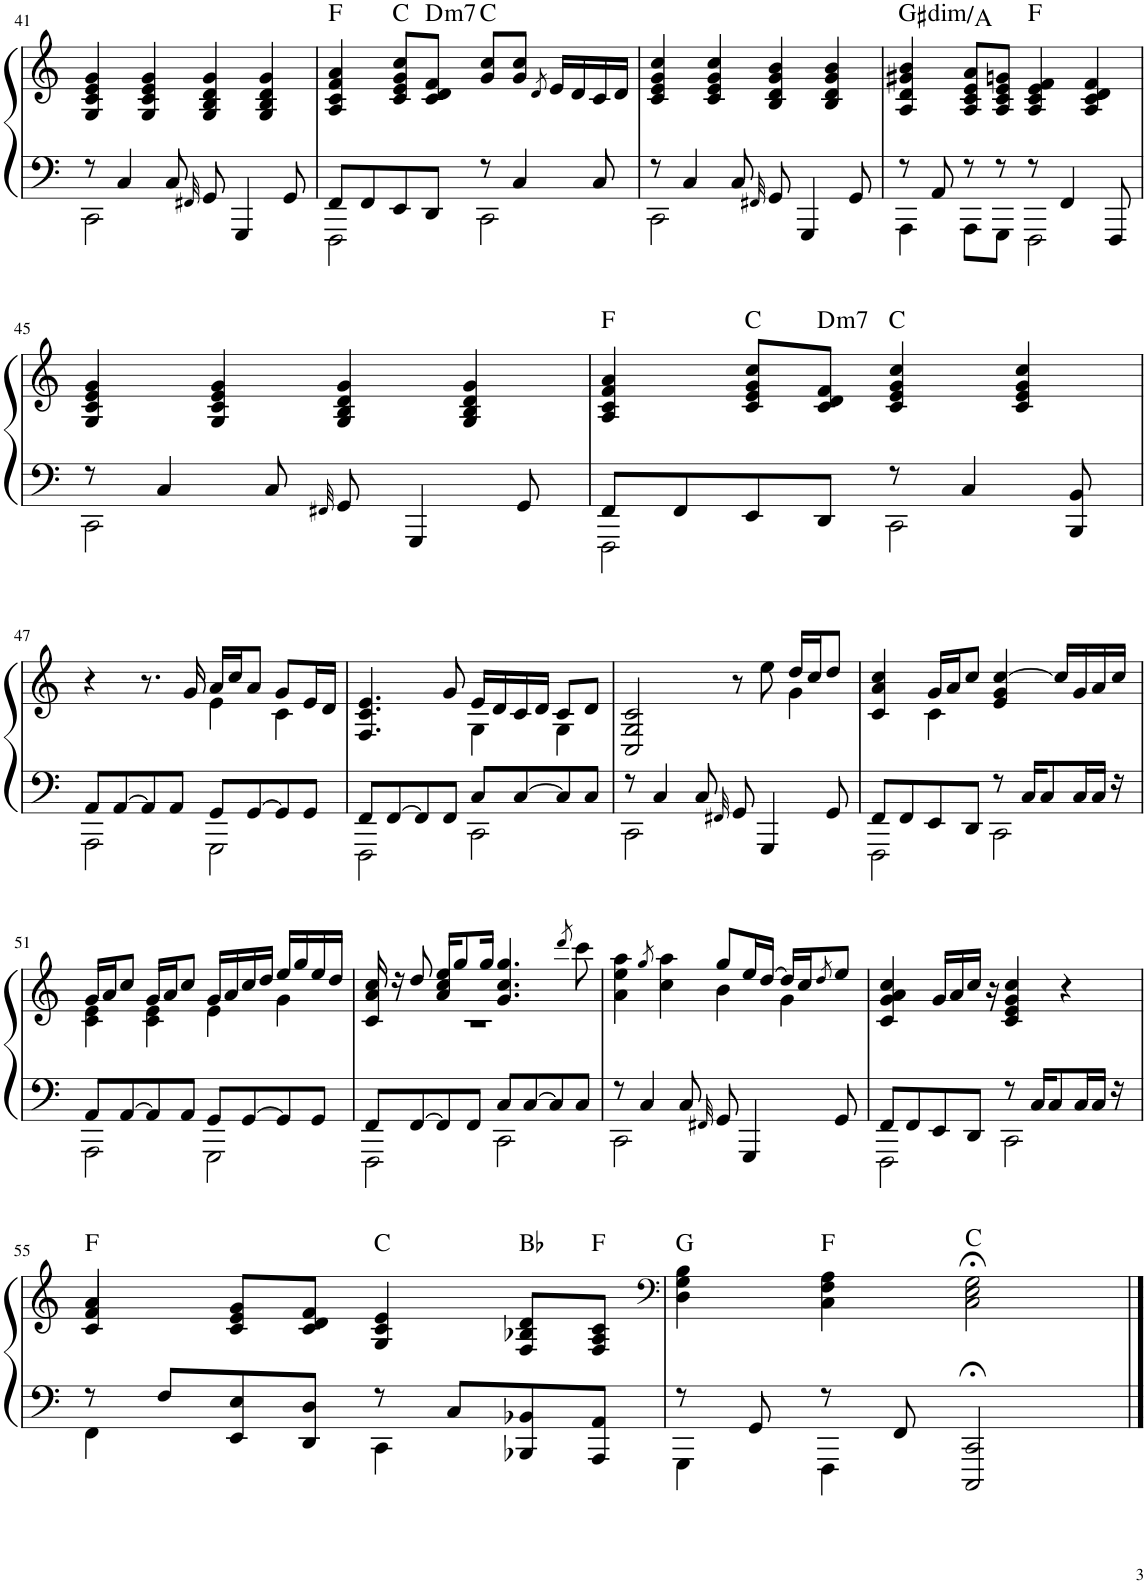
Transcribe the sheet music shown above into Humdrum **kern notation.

**kern	**kern	**harte
*part1	*part1	*part1
*staff2	*staff1	*
*I"Piano	*	*
*I'Pno.	*	*
!!LO:PB:g=z
*clefF4	*clefG2	*
*k[]	*k[]	*
*M4/4	*M4/4	*
*met(c)	*met(c)	*
=41	=41	=41
*^	*	*
8r	2CC\	4G/ 4c/ 4e/ 4g/	.
4C/	.	.	.
.	.	4G/ 4c/ 4e/ 4g/	.
8C/	.	.	.
32qFF#X/	.	.	.
8GG/	2ryy	4G/ 4B/ 4d/ 4g/	.
4GGG/	.	.	.
.	.	4G/ 4B/ 4d/ 4g/	.
8GG/	.	.	.
=42	=42	=42	=42
8FF/L	2FFF\	4A/ 4c/ 4f/ 4a/	F:maj
8FF/	.	.	.
8EE/	.	8c/ 8e/ 8g/ 8cc/L	C:maj
!	!	!	!LO:H:kt=m7
8DD/J	.	8c/ 8d/ 8f/J	D:min7
8r	2CC\	8g/ 8cc/L	C:maj
4C/	.	8g/ 8cc/J	.
.	.	8qd/	.
.	.	16e/LL	.
.	.	16d/	.
8C/	.	16c/	.
.	.	16d/JJ	.
=43	=43	=43	=43
8r	2CC\	4c/ 4e/ 4g/ 4cc/	.
4C/	.	.	.
.	.	4c/ 4e/ 4g/ 4cc/	.
8C/	.	.	.
32qFF#X/	.	.	.
8GG/	2ryy	4B/ 4d/ 4g/ 4b/	.
4GGG/	.	.	.
.	.	4B/ 4d/ 4g/ 4b/	.
8GG/	.	.	.
=44	=44	=44	=44
!	!	!	!LO:H:kt=dim
8r	4AAA\	4A/ 4d/ 4g#X/ 4b/	G#:dim/b2
8AA/	.	.	.
8r	8AAA\L	8A/ 8c/ 8e/ 8a/L	.
8r	8GGG\J	8A/ 8c/ 8e/ 8gn/J	.
8r	2FFF\	4A/ 4c/ 4e/ 4f/	F:maj
4FF/	.	.	.
.	.	4A/ 4c/ 4d/ 4f/	.
8FFF/	.	.	.
!!LO:LB:g=z
=45	=45	=45	=45
8r	2CC\	4G/ 4c/ 4e/ 4g/	.
4C/	.	.	.
.	.	4G/ 4c/ 4e/ 4g/	.
8C/	.	.	.
32qFF#X/	.	.	.
8GG/	2ryy	4G/ 4B/ 4d/ 4g/	.
4GGG/	.	.	.
.	.	4G/ 4B/ 4d/ 4g/	.
8GG/	.	.	.
=46	=46	=46	=46
8FF/L	2FFF\	4A/ 4c/ 4f/ 4a/	F:maj
8FF/	.	.	.
8EE/	.	8c/ 8e/ 8g/ 8cc/L	C:maj
!	!	!	!LO:H:kt=m7
8DD/J	.	8c/ 8d/ 8f/J	D:min7
8r	2CC\	4c/ 4e/ 4g/ 4cc/	C:maj
4C/	.	.	.
.	.	4c/ 4e/ 4g/ 4cc/	.
8BBB/ 8BB/	.	.	.
!!LO:LB:g=z
=47	=47	=47	=47
*	*	*^	*
8AA/L	2AAA\	4r	2ryy	.
[8AA/	.	.	.	.
8AA/]	.	8.r	.	.
8AA/J	.	.	.	.
.	.	16g/	.	.
8GG/L	2GGG\	16a/LL	4e\	.
.	.	16cc/J	.	.
[8GG/	.	8a/J	.	.
8GG/]	.	8g/L	4c\	.
8GG/J	.	16e/L	.	.
.	.	16d/JJ	.	.
=48	=48	=48	=48	=48
8FF/L	2FFF\	4.F/ 4.c/ 4.e/	2ryy	.
[8FF/	.	.	.	.
8FF/]	.	.	.	.
8FF/J	.	8g/	.	.
8C/L	2CC\	16e/LL	4G\	.
.	.	16d/	.	.
[8C/	.	16c/	.	.
.	.	16d/JJ	.	.
8C/]	.	8c/L	4G\	.
8C/J	.	8d/J	.	.
=49	=49	=49	=49	=49
8r	2CC\	2C/ 2G/ 2c/	2.ryy	.
4C/	.	.	.	.
8C/	.	.	.	.
32qFF#X/	.	.	.	.
8GG/	2ryy	8r	.	.
4GGG/	.	8ee\	.	.
.	.	16dd/LL	4g\	.
.	.	16cc/J	.	.
8GG/	.	8dd/J	.	.
=50	=50	=50	=50	=50
8FF/L	2FFF\	4c/ 4a/ 4cc/	4ryy	.
8FF/	.	.	.	.
8EE/	.	16g/LL	4c\	.
.	.	16a/J	.	.
8DD/J	.	8cc/J	.	.
8r	2CC\	4e/ 4g/ [4cc/	2ryy	.
16C/KL	.	.	.	.
8C/	.	.	.	.
.	.	16cc/LL]	.	.
16C/L	.	16g/	.	.
16C/JJ	.	16a/	.	.
16r	.	16cc/JJ	.	.
!!LO:LB:g=z	!!
=51	=51	=51	=51	=51
8AA/L	2AAA\	16g/LL	4c\ 4e\	.
.	.	16a/J	.	.
[8AA/	.	8cc/J	.	.
8AA/]	.	16g/LL	4c\ 4e\	.
.	.	16a/J	.	.
8AA/J	.	8cc/J	.	.
8GG/L	2GGG\	16g/LL	4e\	.
.	.	16a/	.	.
[8GG/	.	16cc/	.	.
.	.	16dd/JJ	.	.
8GG/]	.	16ee/LL	4g\	.
.	.	16gg/	.	.
8GG/J	.	16ee/	.	.
.	.	16dd/JJ	.	.
=52	=52	=52	=52	=52
8FF/L	2FFF\	16c/ 16a/ 16cc/	1r	.
.	.	16r	.	.
[8FF/	.	8dd/	.	.
8FF/]	.	16a/ 16cc/ 16ee/KL	.	.
.	.	8gg/	.	.
8FF/J	.	.	.	.
.	.	16gg/Jk	.	.
8C/L	2CC\	4.g/ 4.cc/ 4.gg/	.	.
[8C/	.	.	.	.
8C/]	.	.	.	.
.	.	8qddd/	.	.
8C/J	.	8ccc\	.	.
=53	=53	=53	=53	=53
8r	2CC\	4a\ 4ee\ 4aa\	2ryy	.
4C/	.	.	.	.
.	.	8qgg/	.	.
.	.	4cc\ 4aa\	.	.
8C/	.	.	.	.
32qFF#X/	.	.	.	.
8GG/	2ryy	8gg/L	4b\	.
4GGG/	.	16ee/L	.	.
.	.	[16dd/JJ	.	.
.	.	16dd/LL]	4g\	.
.	.	16cc/J	.	.
.	.	8qdd/	.	.
8GG/	.	8ee/J	.	.
*	*	*v	*v	*
=54	=54	=54	=54
8FF/L	2FFF\	4c/ 4g/ 4a/ 4cc/	.
8FF/	.	.	.
8EE/	.	16g/LL	.
.	.	16a/	.
8DD/J	.	16cc/JJ	.
.	.	16r	.
8r	2CC\	4c/ 4e/ 4g/ 4cc/	.
16C/KL	.	.	.
8C/	.	.	.
.	.	4r	.
16C/L	.	.	.
16C/JJ	.	.	.
16r	.	.	.
!!LO:LB:g=z
=55	=55	=55	=55
*	*	*^	*
8r	4FF\	4c/ 4a/	4f/	F:maj
8F/L	.	.	.	.
8EE/ 8E/	4ryy	8c/ 8e/ 8g/L	2.ryy	.
8DD/ 8D/J	.	8c/ 8d/ 8f/J	.	.
8r	4CC\	4G/ 4c/ 4e/	.	C:maj
8C/L	.	.	.	.
8BBB-X/ 8BB-X/	4ryy	8F/ 8B-X/ 8d/L	.	Bb:maj
8AAA/ 8AA/J	.	8F/ 8A/ 8c/J	.	F:maj
*	*	*v	*v	*
=56	=56	=56	=56
*	*	*clefF4	*
8r	4GGG\	4D\ 4G\ 4B\	G:maj
8GG/	.	.	.
8r	4FFF\	4C\ 4F\ 4A\	F:maj
8FF/	.	.	.
2CCC/;< 2CC/;<	2ryy	2C\;< 2E\;< 2G\;<	C:maj
*v	*v	*	*
==	==	==
*-	*-	*-
